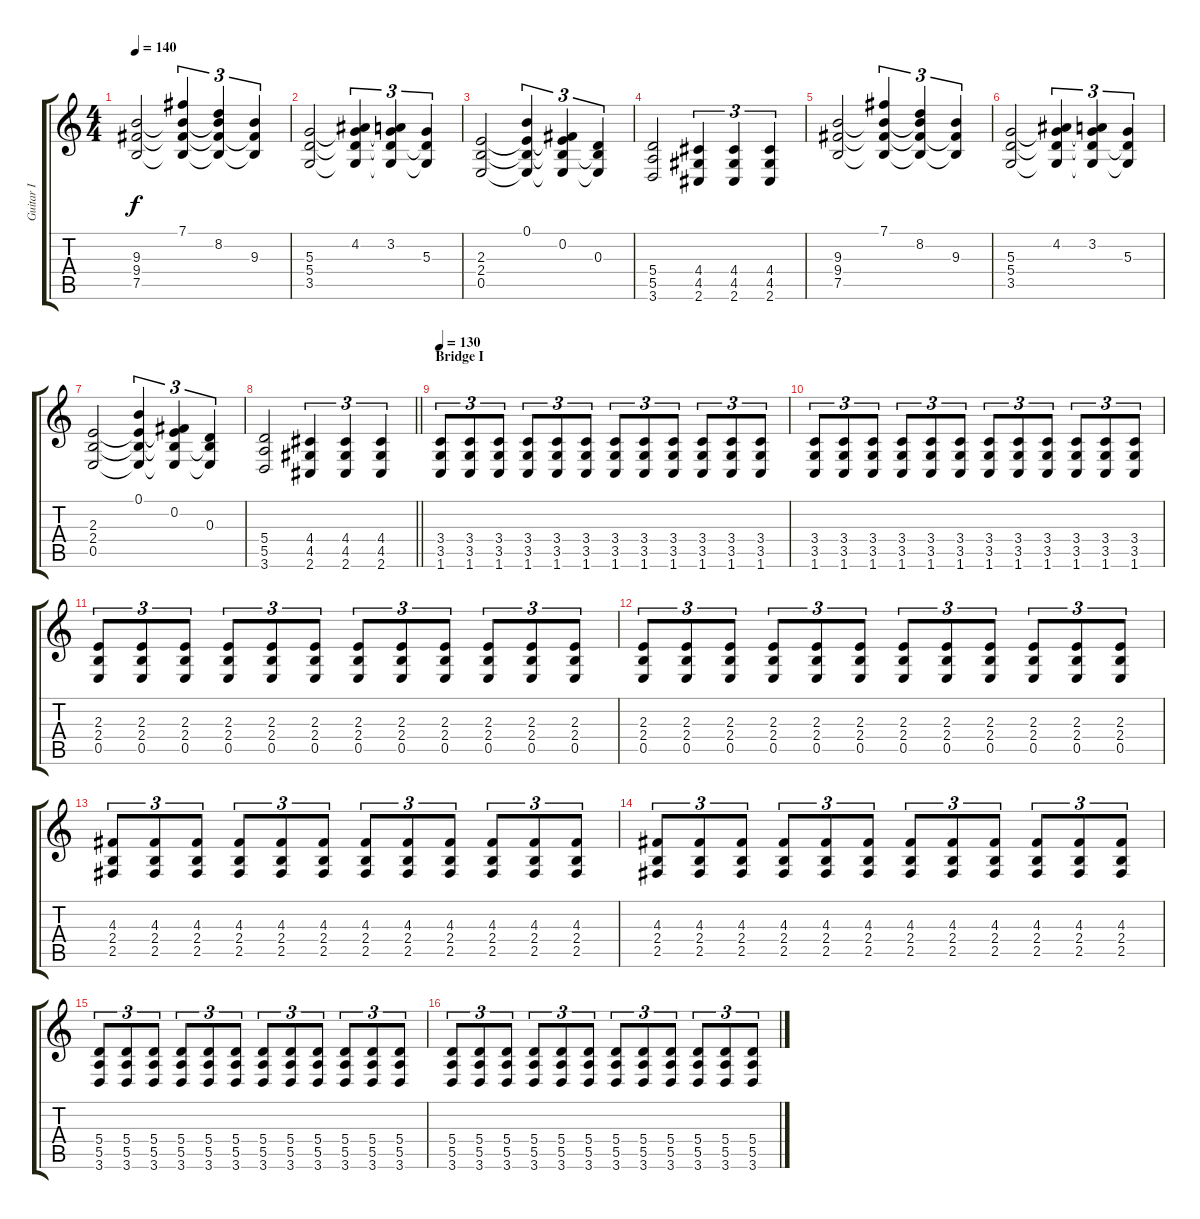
\track ("Guitar I" "Guitar I") {instrument distortionguitar}
\staff {score tabs}
\tuning (B3 Gb3 D3 A2 E2 B1) {hide}
\ts (4 4)
\tempo 140
\clef g2
\ks c
(9.3 9.4 7.5).2{dy f} (7.1 9.3{t} 9.4{t} 7.5{t}).4{tu (3 2)} (8.2 9.3{t} 9.4{t} 7.5{t}).4{tu (3 2)} (9.3 9.4{t} 7.5{t}).4{tu (3 2)} |
(5.3 5.4 3.5).2 (4.2 5.3{t} 5.4{t} 3.5{t}).4{tu (3 2)} (3.2 5.3{t} 5.4{t} 3.5{t}).4{tu (3 2)} (5.3 5.4{t} 3.5{t}).4{tu (3 2)} |
(2.3 2.4 0.5).2 (0.1 2.3{t} 2.4{t} 0.5{t}).4{tu (3 2)} (0.2 2.3{t} 2.4{t} 0.5{t}).4{tu (3 2)} (0.3 2.4{t} 0.5{t}).4{tu (3 2)} |
(5.4 5.5 3.6).2 (4.4 4.5 2.6).4{tu (3 2)} (4.4 4.5 2.6).4{tu (3 2)} (4.4 4.5 2.6).4{tu (3 2)} |
(9.3 9.4 7.5).2 (7.1 9.3{t} 9.4{t} 7.5{t}).4{tu (3 2)} (8.2 9.3{t} 9.4{t} 7.5{t}).4{tu (3 2)} (9.3 9.4{t} 7.5{t}).4{tu (3 2)} |
(5.3 5.4 3.5).2 (4.2 5.3{t} 5.4{t} 3.5{t}).4{tu (3 2)} (3.2 5.3{t} 5.4{t} 3.5{t}).4{tu (3 2)} (5.3 5.4{t} 3.5{t}).4{tu (3 2)} |
(2.3 2.4 0.5).2 (0.1 2.3{t} 2.4{t} 0.5{t}).4{tu (3 2)} (0.2 2.3{t} 2.4{t} 0.5{t}).4{tu (3 2)} (0.3 2.4{t} 0.5{t}).4{tu (3 2)} |
\barLineRight lightlight
(5.4 5.5 3.6).2 (4.4 4.5 2.6).4{tu (3 2)} (4.4 4.5 2.6).4{tu (3 2)} (4.4 4.5 2.6).4{tu (3 2)} |
\section ("" "Bridge I")
\tempo 130
(3.4 3.5 1.6).8{tu (3 2) volume 12} (3.4 3.5 1.6).8{tu (3 2)} (3.4 3.5 1.6).8{tu (3 2)} (3.4 3.5 1.6).8{tu (3 2)} (3.4 3.5 1.6).8{tu (3 2)} (3.4 3.5 1.6).8{tu (3 2)} (3.4 3.5 1.6).8{tu (3 2)} (3.4 3.5 1.6).8{tu (3 2)} (3.4 3.5 1.6).8{tu (3 2)} (3.4 3.5 1.6).8{tu (3 2)} (3.4 3.5 1.6).8{tu (3 2)} (3.4 3.5 1.6).8{tu (3 2)} |
(3.4 3.5 1.6).8{tu (3 2)} (3.4 3.5 1.6).8{tu (3 2)} (3.4 3.5 1.6).8{tu (3 2)} (3.4 3.5 1.6).8{tu (3 2)} (3.4 3.5 1.6).8{tu (3 2)} (3.4 3.5 1.6).8{tu (3 2)} (3.4 3.5 1.6).8{tu (3 2)} (3.4 3.5 1.6).8{tu (3 2)} (3.4 3.5 1.6).8{tu (3 2)} (3.4 3.5 1.6).8{tu (3 2)} (3.4 3.5 1.6).8{tu (3 2)} (3.4 3.5 1.6).8{tu (3 2)} |
(2.3 2.4 0.5).8{tu (3 2)} (2.3 2.4 0.5).8{tu (3 2)} (2.3 2.4 0.5).8{tu (3 2)} (2.3 2.4 0.5).8{tu (3 2)} (2.3 2.4 0.5).8{tu (3 2)} (2.3 2.4 0.5).8{tu (3 2)} (2.3 2.4 0.5).8{tu (3 2)} (2.3 2.4 0.5).8{tu (3 2)} (2.3 2.4 0.5).8{tu (3 2)} (2.3 2.4 0.5).8{tu (3 2)} (2.3 2.4 0.5).8{tu (3 2)} (2.3 2.4 0.5).8{tu (3 2)} |
(2.3 2.4 0.5).8{tu (3 2)} (2.3 2.4 0.5).8{tu (3 2)} (2.3 2.4 0.5).8{tu (3 2)} (2.3 2.4 0.5).8{tu (3 2)} (2.3 2.4 0.5).8{tu (3 2)} (2.3 2.4 0.5).8{tu (3 2)} (2.3 2.4 0.5).8{tu (3 2)} (2.3 2.4 0.5).8{tu (3 2)} (2.3 2.4 0.5).8{tu (3 2)} (2.3 2.4 0.5).8{tu (3 2)} (2.3 2.4 0.5).8{tu (3 2)} (2.3 2.4 0.5).8{tu (3 2)} |
(4.3 2.4 2.5).8{tu (3 2)} (4.3 2.4 2.5).8{tu (3 2)} (4.3 2.4 2.5).8{tu (3 2)} (4.3 2.4 2.5).8{tu (3 2)} (4.3 2.4 2.5).8{tu (3 2)} (4.3 2.4 2.5).8{tu (3 2)} (4.3 2.4 2.5).8{tu (3 2)} (4.3 2.4 2.5).8{tu (3 2)} (4.3 2.4 2.5).8{tu (3 2)} (4.3 2.4 2.5).8{tu (3 2)} (4.3 2.4 2.5).8{tu (3 2)} (4.3 2.4 2.5).8{tu (3 2)} |
(4.3 2.4 2.5).8{tu (3 2)} (4.3 2.4 2.5).8{tu (3 2)} (4.3 2.4 2.5).8{tu (3 2)} (4.3 2.4 2.5).8{tu (3 2)} (4.3 2.4 2.5).8{tu (3 2)} (4.3 2.4 2.5).8{tu (3 2)} (4.3 2.4 2.5).8{tu (3 2)} (4.3 2.4 2.5).8{tu (3 2)} (4.3 2.4 2.5).8{tu (3 2)} (4.3 2.4 2.5).8{tu (3 2)} (4.3 2.4 2.5).8{tu (3 2)} (4.3 2.4 2.5).8{tu (3 2)} |
(5.4 5.5 3.6).8{tu (3 2)} (5.4 5.5 3.6).8{tu (3 2)} (5.4 5.5 3.6).8{tu (3 2)} (5.4 5.5 3.6).8{tu (3 2)} (5.4 5.5 3.6).8{tu (3 2)} (5.4 5.5 3.6).8{tu (3 2)} (5.4 5.5 3.6).8{tu (3 2)} (5.4 5.5 3.6).8{tu (3 2)} (5.4 5.5 3.6).8{tu (3 2)} (5.4 5.5 3.6).8{tu (3 2)} (5.4 5.5 3.6).8{tu (3 2)} (5.4 5.5 3.6).8{tu (3 2)} |
(5.4 5.5 3.6).8{tu (3 2)} (5.4 5.5 3.6).8{tu (3 2)} (5.4 5.5 3.6).8{tu (3 2)} (5.4 5.5 3.6).8{tu (3 2)} (5.4 5.5 3.6).8{tu (3 2)} (5.4 5.5 3.6).8{tu (3 2)} (5.4 5.5 3.6).8{tu (3 2)} (5.4 5.5 3.6).8{tu (3 2)} (5.4 5.5 3.6).8{tu (3 2)} (5.4 5.5 3.6).8{tu (3 2)} (5.4 5.5 3.6).8{tu (3 2)} (5.4 5.5 3.6).8{tu (3 2)}
